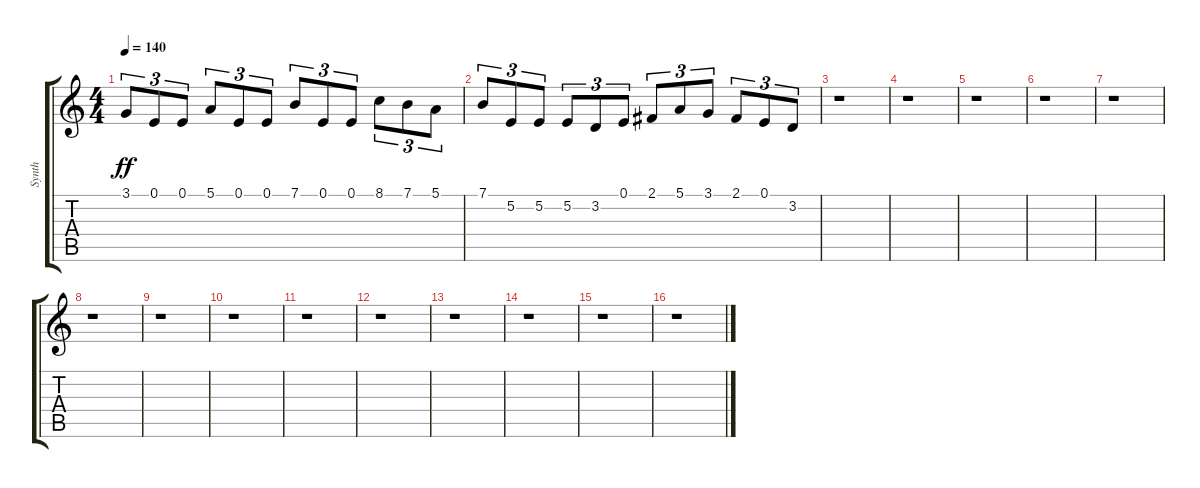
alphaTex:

\track ("Synth" "Synth") {instrument stringensemble1}
\staff {score tabs}
\tuning (E4 B3 G3 D3 A2 E2) {hide}
\ts (4 4)
\tempo 140
\clef g2
\ks c
3.1.8{tu (3 2) dy ff} 0.1.8{tu (3 2)} 0.1.8{tu (3 2)} 5.1.8{tu (3 2)} 0.1.8{tu (3 2)} 0.1.8{tu (3 2)} 7.1.8{tu (3 2)} 0.1.8{tu (3 2)} 0.1.8{tu (3 2)} 8.1.8{tu (3 2)} 7.1.8{tu (3 2)} 5.1.8{tu (3 2)} |
7.1.8{tu (3 2)} 5.2.8{tu (3 2)} 5.2.8{tu (3 2)} 5.2.8{tu (3 2)} 3.2.8{tu (3 2)} 0.1.8{tu (3 2)} 2.1.8{tu (3 2)} 5.1.8{tu (3 2)} 3.1.8{tu (3 2)} 2.1.8{tu (3 2)} 0.1.8{tu (3 2)} 3.2.8{tu (3 2)} |
r.1 |
r.1 |
r.1 |
r.1 |
r.1 |
r.1 |
r.1 |
r.1 |
r.1 |
r.1 |
r.1 |
r.1 |
r.1 |
r.1
